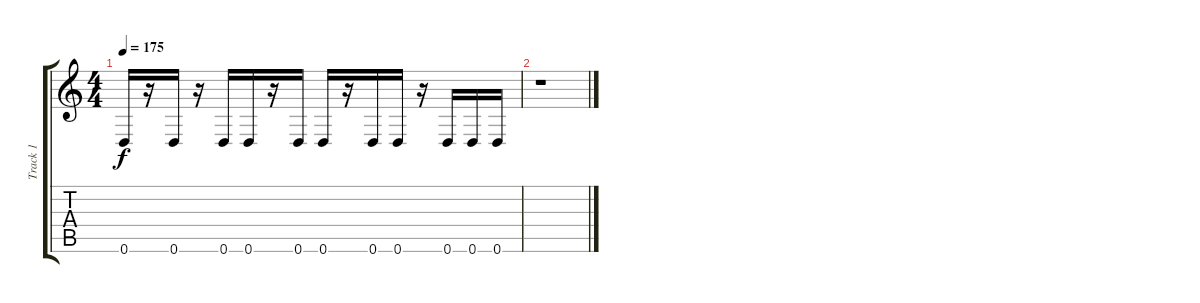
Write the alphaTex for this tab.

\track ("Track 1" "Track 1") {instrument distortionguitar}
\staff {score tabs}
\tuning (E4 B3 G3 D3 A2 D2) {hide}
\ts (4 4)
\tempo 175
\clef g2
\ks c
0.6.16{dy f} r.16 0.6.16 r.16 0.6.16 0.6.16 r.16 0.6.16 0.6.16 r.16 0.6.16 0.6.16 r.16 0.6.16 0.6.16 0.6.16 |
r.1
